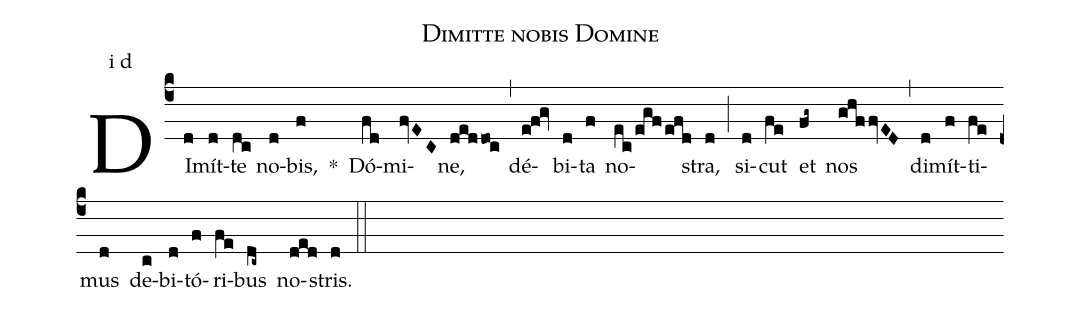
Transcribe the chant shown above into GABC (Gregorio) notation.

name: Dimitte nobis Domine;
annotation: i d;
%%
(c4)
DI(d)mít(d)te(dc) no(d)bis,(f) *()
Dó(fd)mi(fvEC)ne,(deddoc) (,)
dé(e!f!gv)bi(d)ta(f) no(ec/egf/efd)stra,(d) (;)
si(d)cut(fe) et(fg~) nos(ghf/fvED) (,)
di(d)mít(f)ti(fe)mus(d) de(c)bi(d)tó(f)ri(fe)bus(dc~) no(ded)stris.(d) (::)
